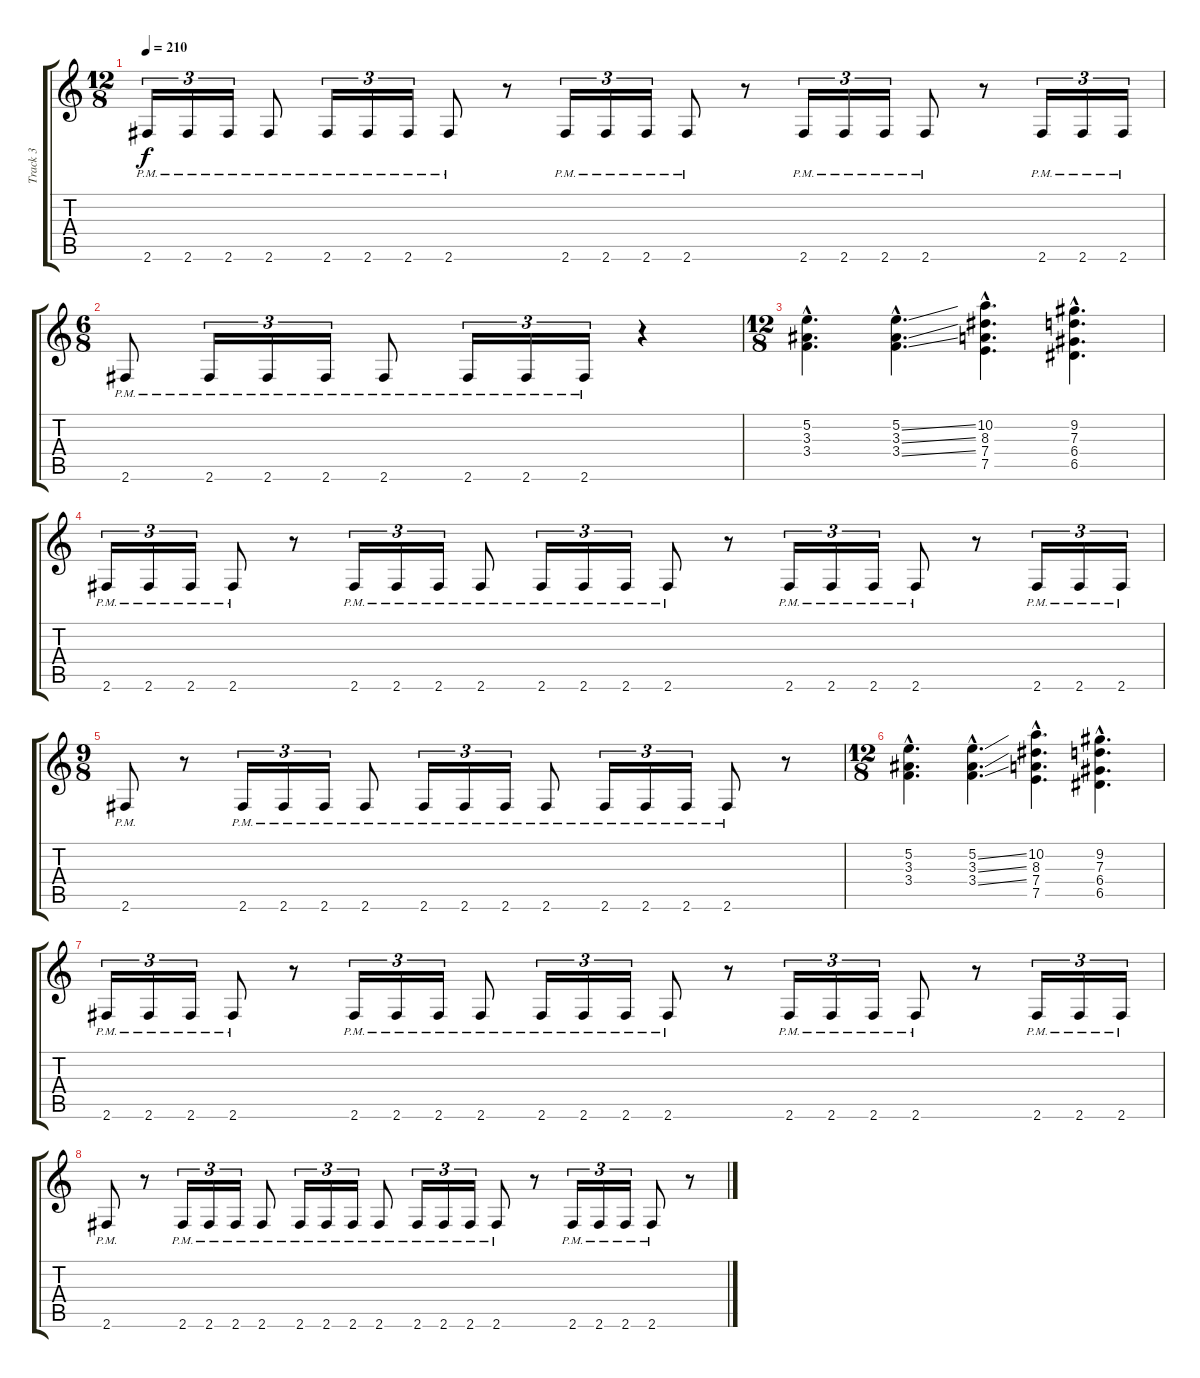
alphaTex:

\track ("Track 3" "Track 3") {instrument distortionguitar}
\staff {score tabs}
\tuning (E4 B3 G3 D3 A2 E2) {hide}
\ts (12 8)
\tempo 210
\clef g2
\ks c
2.6{pm}.16{tu (3 2) dy f} 2.6{pm}.16{tu (3 2)} 2.6{pm}.16{tu (3 2)} 2.6{pm}.8 2.6{pm}.16{tu (3 2)} 2.6{pm}.16{tu (3 2)} 2.6{pm}.16{tu (3 2)} 2.6{pm}.8 r.8 2.6{pm}.16{tu (3 2)} 2.6{pm}.16{tu (3 2)} 2.6{pm}.16{tu (3 2)} 2.6{pm}.8 r.8 2.6{pm}.16{tu (3 2)} 2.6{pm}.16{tu (3 2)} 2.6{pm}.16{tu (3 2)} 2.6{pm}.8 r.8 2.6{pm}.16{tu (3 2)} 2.6{pm}.16{tu (3 2)} 2.6{pm}.16{tu (3 2)} |
\ts (6 8)
2.6{pm}.8 2.6{pm}.16{tu (3 2)} 2.6{pm}.16{tu (3 2)} 2.6{pm}.16{tu (3 2)} 2.6{pm}.8 2.6{pm}.16{tu (3 2)} 2.6{pm}.16{tu (3 2)} 2.6{pm}.16{tu (3 2)} r.4 |
\ts (12 8)
(5.2{hac} 3.3{hac} 3.4{hac}).4{d} (5.2{ss hac} 3.3{ss hac} 3.4{ss hac}).4{d} (10.2{hac} 8.3{hac} 7.4{hac} 7.5{hac}).4{d} (9.2{hac} 7.3{hac} 6.4{hac} 6.5{hac}).4{d} |
2.6{pm}.16{tu (3 2)} 2.6{pm}.16{tu (3 2)} 2.6{pm}.16{tu (3 2)} 2.6{pm}.8 r.8 2.6{pm}.16{tu (3 2)} 2.6{pm}.16{tu (3 2)} 2.6{pm}.16{tu (3 2)} 2.6{pm}.8 2.6{pm}.16{tu (3 2)} 2.6{pm}.16{tu (3 2)} 2.6{pm}.16{tu (3 2)} 2.6{pm}.8 r.8 2.6{pm}.16{tu (3 2)} 2.6{pm}.16{tu (3 2)} 2.6{pm}.16{tu (3 2)} 2.6{pm}.8 r.8 2.6{pm}.16{tu (3 2)} 2.6{pm}.16{tu (3 2)} 2.6{pm}.16{tu (3 2)} |
\ts (9 8)
2.6{pm}.8 r.8 2.6{pm}.16{tu (3 2)} 2.6{pm}.16{tu (3 2)} 2.6{pm}.16{tu (3 2)} 2.6{pm}.8 2.6{pm}.16{tu (3 2)} 2.6{pm}.16{tu (3 2)} 2.6{pm}.16{tu (3 2)} 2.6{pm}.8 2.6{pm}.16{tu (3 2)} 2.6{pm}.16{tu (3 2)} 2.6{pm}.16{tu (3 2)} 2.6{pm}.8 r.8 |
\ts (12 8)
(5.2{hac} 3.3{hac} 3.4{hac}).4{d} (5.2{ss hac} 3.3{ss hac} 3.4{ss hac}).4{d} (10.2{hac} 8.3{hac} 7.4{hac} 7.5{hac}).4{d} (9.2{hac} 7.3{hac} 6.4{hac} 6.5{hac}).4{d} |
2.6{pm}.16{tu (3 2)} 2.6{pm}.16{tu (3 2)} 2.6{pm}.16{tu (3 2)} 2.6{pm}.8 r.8 2.6{pm}.16{tu (3 2)} 2.6{pm}.16{tu (3 2)} 2.6{pm}.16{tu (3 2)} 2.6{pm}.8 2.6{pm}.16{tu (3 2)} 2.6{pm}.16{tu (3 2)} 2.6{pm}.16{tu (3 2)} 2.6{pm}.8 r.8 2.6{pm}.16{tu (3 2)} 2.6{pm}.16{tu (3 2)} 2.6{pm}.16{tu (3 2)} 2.6{pm}.8 r.8 2.6{pm}.16{tu (3 2)} 2.6{pm}.16{tu (3 2)} 2.6{pm}.16{tu (3 2)} |
2.6{pm}.8 r.8 2.6{pm}.16{tu (3 2)} 2.6{pm}.16{tu (3 2)} 2.6{pm}.16{tu (3 2)} 2.6{pm}.8 2.6{pm}.16{tu (3 2)} 2.6{pm}.16{tu (3 2)} 2.6{pm}.16{tu (3 2)} 2.6{pm}.8 2.6{pm}.16{tu (3 2)} 2.6{pm}.16{tu (3 2)} 2.6{pm}.16{tu (3 2)} 2.6{pm}.8 r.8 2.6{pm}.16{tu (3 2)} 2.6{pm}.16{tu (3 2)} 2.6{pm}.16{tu (3 2)} 2.6{pm}.8 r.8
